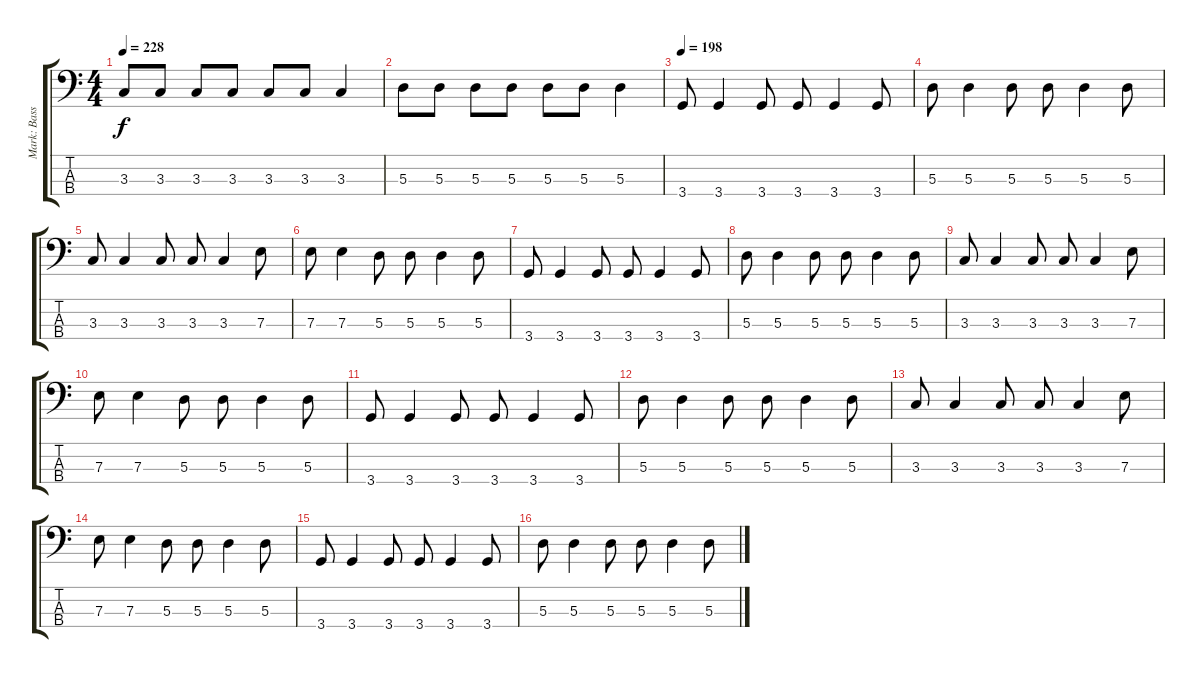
\track ("Mark: Bass" "Mark: Bass") {instrument electricbasspick}
\staff {score tabs}
\tuning (G2 D2 A1 E1) {hide}
\ts (4 4)
\tempo 228
\clef f4
\ks c
3.3.8{dy f} 3.3.8 3.3.8 3.3.8 3.3.8 3.3.8 3.3.4 |
5.3.8 5.3.8 5.3.8 5.3.8 5.3.8 5.3.8 5.3.4 |
\tempo 198
3.4.8 3.4.4 3.4.8 3.4.8 3.4.4 3.4.8 |
5.3.8 5.3.4 5.3.8 5.3.8 5.3.4 5.3.8 |
3.3.8 3.3.4 3.3.8 3.3.8 3.3.4 7.3.8 |
7.3.8 7.3.4 5.3.8 5.3.8 5.3.4 5.3.8 |
3.4.8 3.4.4 3.4.8 3.4.8 3.4.4 3.4.8 |
5.3.8 5.3.4 5.3.8 5.3.8 5.3.4 5.3.8 |
3.3.8 3.3.4 3.3.8 3.3.8 3.3.4 7.3.8 |
7.3.8 7.3.4 5.3.8 5.3.8 5.3.4 5.3.8 |
3.4.8 3.4.4 3.4.8 3.4.8 3.4.4 3.4.8 |
5.3.8 5.3.4 5.3.8 5.3.8 5.3.4 5.3.8 |
3.3.8 3.3.4 3.3.8 3.3.8 3.3.4 7.3.8 |
7.3.8 7.3.4 5.3.8 5.3.8 5.3.4 5.3.8 |
3.4.8 3.4.4 3.4.8 3.4.8 3.4.4 3.4.8 |
5.3.8 5.3.4 5.3.8 5.3.8 5.3.4 5.3.8
